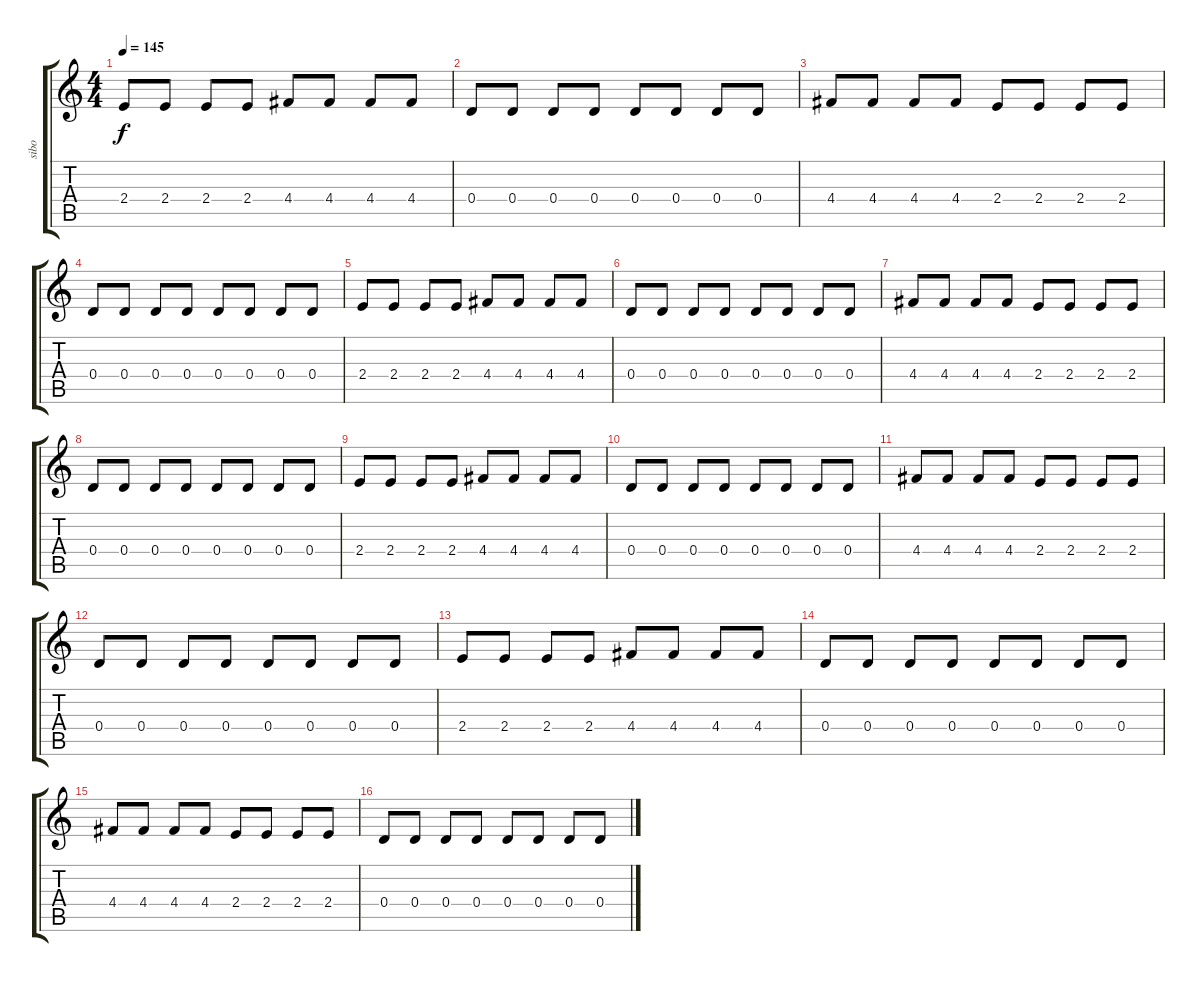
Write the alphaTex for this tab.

\track ("sibo" "sibo") {instrument distortionguitar}
\staff {score tabs}
\tuning (E4 B3 G3 D3 A2 E2) {hide}
\ts (4 4)
\tempo 145
\clef g2
\ks c
2.4.8{dy f} 2.4.8 2.4.8 2.4.8 4.4.8 4.4.8 4.4.8 4.4.8 |
0.4.8 0.4.8 0.4.8 0.4.8 0.4.8 0.4.8 0.4.8 0.4.8 |
4.4.8 4.4.8 4.4.8 4.4.8 2.4.8 2.4.8 2.4.8 2.4.8 |
0.4.8 0.4.8 0.4.8 0.4.8 0.4.8 0.4.8 0.4.8 0.4.8 |
2.4.8 2.4.8 2.4.8 2.4.8 4.4.8 4.4.8 4.4.8 4.4.8 |
0.4.8 0.4.8 0.4.8 0.4.8 0.4.8 0.4.8 0.4.8 0.4.8 |
4.4.8 4.4.8 4.4.8 4.4.8 2.4.8 2.4.8 2.4.8 2.4.8 |
0.4.8 0.4.8 0.4.8 0.4.8 0.4.8 0.4.8 0.4.8 0.4.8 |
2.4.8 2.4.8 2.4.8 2.4.8 4.4.8 4.4.8 4.4.8 4.4.8 |
0.4.8 0.4.8 0.4.8 0.4.8 0.4.8 0.4.8 0.4.8 0.4.8 |
4.4.8 4.4.8 4.4.8 4.4.8 2.4.8 2.4.8 2.4.8 2.4.8 |
0.4.8 0.4.8 0.4.8 0.4.8 0.4.8 0.4.8 0.4.8 0.4.8 |
2.4.8 2.4.8 2.4.8 2.4.8 4.4.8 4.4.8 4.4.8 4.4.8 |
0.4.8 0.4.8 0.4.8 0.4.8 0.4.8 0.4.8 0.4.8 0.4.8 |
4.4.8 4.4.8 4.4.8 4.4.8 2.4.8 2.4.8 2.4.8 2.4.8 |
0.4.8 0.4.8 0.4.8 0.4.8 0.4.8 0.4.8 0.4.8 0.4.8
